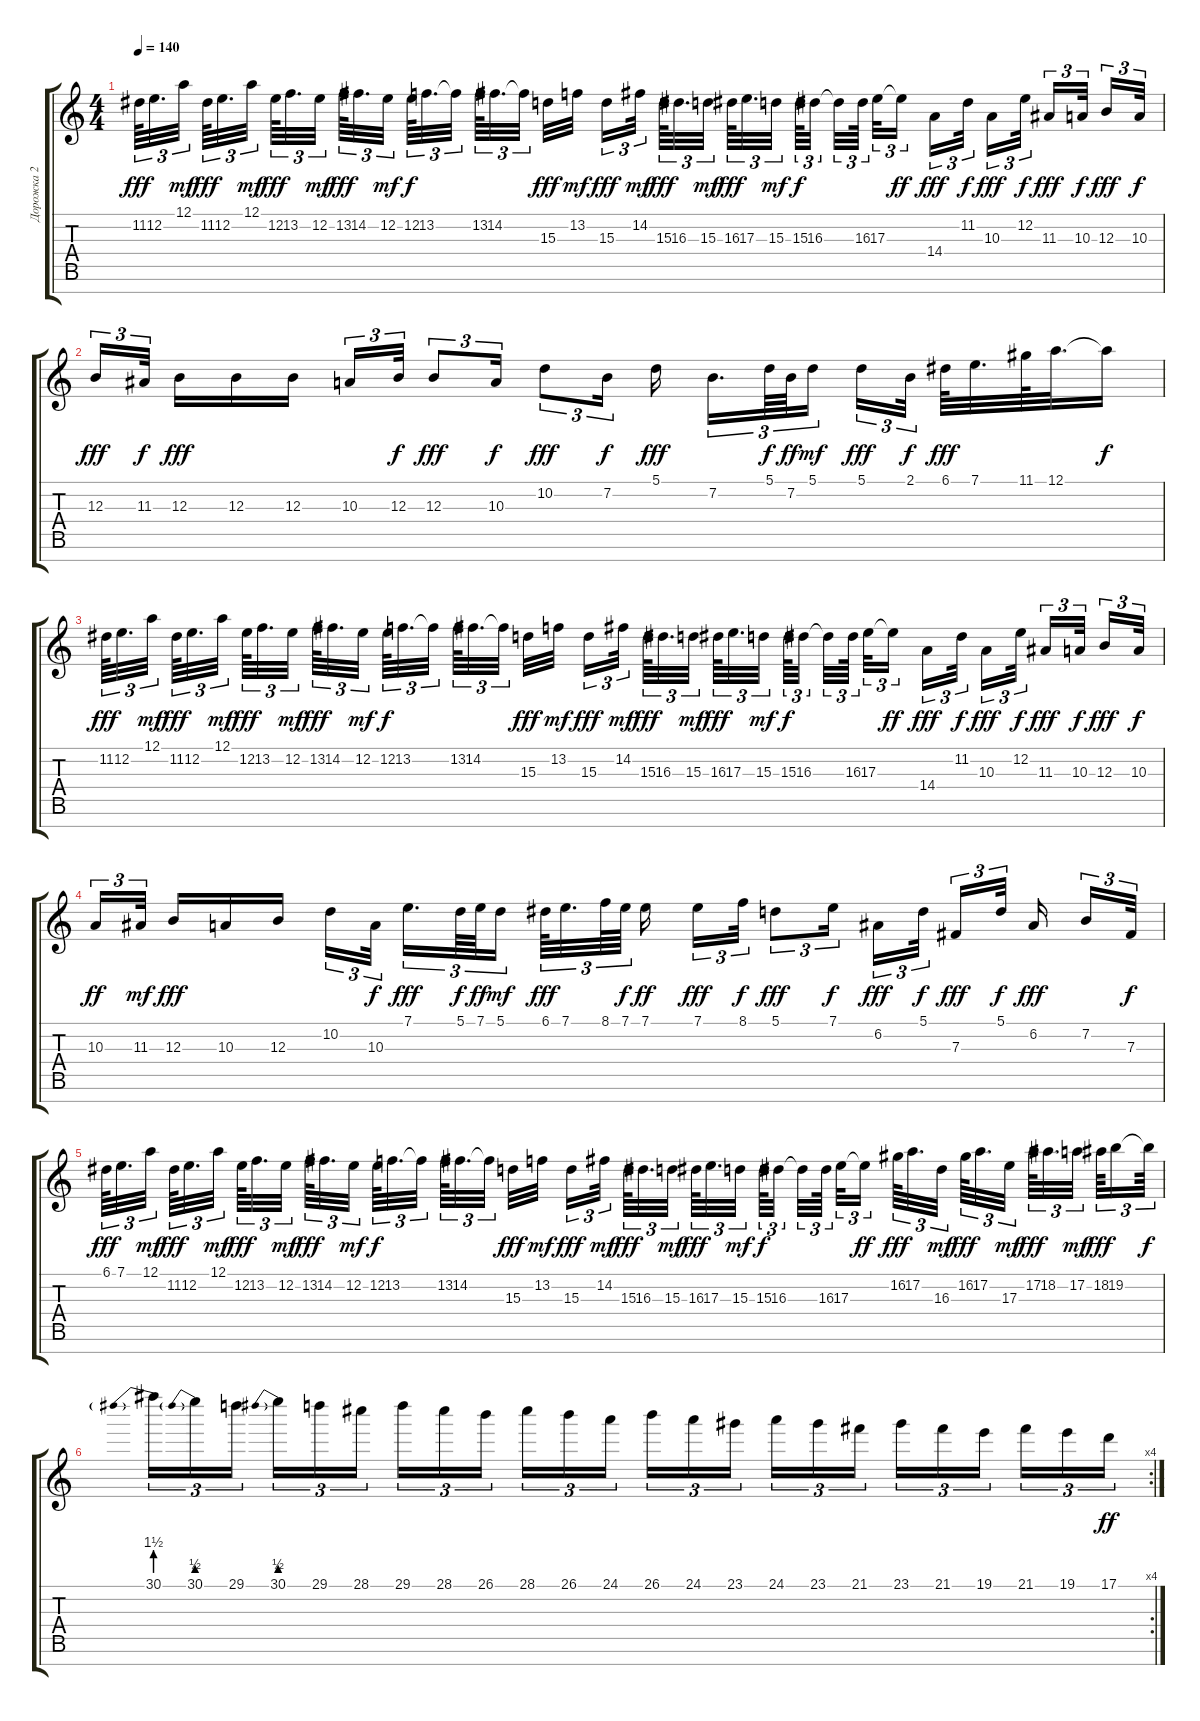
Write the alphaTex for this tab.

\track ("Дорожка 2" "Дорожка 2") {instrument lead1square}
\staff {score tabs}
\tuning (A4 E4 B3 G3 D3 A2 Eb2) {hide}
\ts (4 4)
\tempo 140
\clef g2
\ks c
11.2.64{tu (3 2) dy fff} 12.2.32{d tu (3 2)} 12.1.32{tu (3 2) dy mf} 11.2.64{tu (3 2) dy fff beam splitsecondary} 12.2.32{d tu (3 2)} 12.1.32{tu (3 2) dy mf} 12.2.64{tu (3 2) dy fff beam splitsecondary} 13.2.32{d tu (3 2)} 12.2.32{tu (3 2) dy mf} 13.2.64{tu (3 2) dy fff beam splitsecondary} 14.2.32{d tu (3 2)} 12.2.32{tu (3 2) dy mf} 12.2.64{tu (3 2) dy f beam splitsecondary} 13.2.32{d tu (3 2)} 13.2{t}.32{tu (3 2)} 13.2.64{tu (3 2) beam splitsecondary} 14.2.32{d tu (3 2)} 14.2{t}.32{tu (3 2) beam splitsecondary} 15.3.32{dy fff} 13.2.32{dy mf beam splitsecondary} 15.3.16{tu (3 2) dy fff} 14.2.32{tu (3 2) dy mf} 15.3.64{tu (3 2) dy fff} 16.3.32{d tu (3 2)} 15.3.32{tu (3 2) dy mf} 16.3.64{tu (3 2) dy fff beam splitsecondary} 17.3.32{d tu (3 2)} 15.3.32{tu (3 2) dy mf} 15.3.64{tu (3 2) dy f beam splitsecondary} 16.3.32{tu (3 2)} 16.3{t}.32{tu (3 2)} 16.3.64{tu (3 2)} 17.3.32{tu (3 2)} 17.3{t}.16{tu (3 2) dy ff} 14.4.16{tu (3 2) dy fff} 11.2.32{tu (3 2) dy f} 10.3.16{tu (3 2) dy fff} 12.2.32{tu (3 2) dy f} 11.3.16{tu (3 2) dy fff} 10.3.32{tu (3 2) dy f} 12.3.16{tu (3 2) dy fff} 10.3.32{tu (3 2) dy f} |
12.3.16{tu (3 2) dy fff} 11.3.32{tu (3 2) dy f beam splitsecondary} 12.3.16{dy fff} 12.3.16 12.3.16 10.3.16{tu (3 2)} 12.3.32{tu (3 2) dy f} 12.3.8{tu (3 2) dy fff} 10.3.16{tu (3 2) dy f} 10.2.8{tu (3 2) dy fff} 7.2.16{tu (3 2) dy f beam splitsecondary} 5.1.16{dy fff beam splitsecondary} 7.2.16{d tu (3 2)} 5.1.64{tu (3 2) dy f} 7.2.64{tu (3 2) dy ff} 5.1.16{tu (3 2) dy mf} 5.1.16{tu (3 2) dy fff} 2.1.32{tu (3 2) dy f beam splitsecondary} 6.1.64{dy fff} 7.1.32{d} 11.1.64 12.1.32{d} 12.1{t}.16{dy f} |
11.2.64{tu (3 2) dy fff} 12.2.32{d tu (3 2)} 12.1.32{tu (3 2) dy mf} 11.2.64{tu (3 2) dy fff beam splitsecondary} 12.2.32{d tu (3 2)} 12.1.32{tu (3 2) dy mf} 12.2.64{tu (3 2) dy fff beam splitsecondary} 13.2.32{d tu (3 2)} 12.2.32{tu (3 2) dy mf} 13.2.64{tu (3 2) dy fff beam splitsecondary} 14.2.32{d tu (3 2)} 12.2.32{tu (3 2) dy mf} 12.2.64{tu (3 2) dy f beam splitsecondary} 13.2.32{d tu (3 2)} 13.2{t}.32{tu (3 2)} 13.2.64{tu (3 2) beam splitsecondary} 14.2.32{d tu (3 2)} 14.2{t}.32{tu (3 2) beam splitsecondary} 15.3.32{dy fff} 13.2.32{dy mf beam splitsecondary} 15.3.16{tu (3 2) dy fff} 14.2.32{tu (3 2) dy mf} 15.3.64{tu (3 2) dy fff} 16.3.32{d tu (3 2)} 15.3.32{tu (3 2) dy mf} 16.3.64{tu (3 2) dy fff beam splitsecondary} 17.3.32{d tu (3 2)} 15.3.32{tu (3 2) dy mf} 15.3.64{tu (3 2) dy f beam splitsecondary} 16.3.32{tu (3 2)} 16.3{t}.32{tu (3 2)} 16.3.64{tu (3 2)} 17.3.32{tu (3 2)} 17.3{t}.16{tu (3 2) dy ff} 14.4.16{tu (3 2) dy fff} 11.2.32{tu (3 2) dy f} 10.3.16{tu (3 2) dy fff} 12.2.32{tu (3 2) dy f} 11.3.16{tu (3 2) dy fff} 10.3.32{tu (3 2) dy f} 12.3.16{tu (3 2) dy fff} 10.3.32{tu (3 2) dy f} |
10.3.16{tu (3 2) dy ff} 11.3.32{tu (3 2) dy mf beam splitsecondary} 12.3.16{dy fff} 10.3.16 12.3.16 10.2.16{tu (3 2)} 10.3.32{tu (3 2) dy f beam splitsecondary} 7.1.16{d tu (3 2) dy fff} 5.1.64{tu (3 2) dy f} 7.1.64{tu (3 2) dy ff} 5.1.16{tu (3 2) dy mf beam splitsecondary} 6.1.64{tu (3 2) dy fff} 7.1.32{d tu (3 2)} 8.1.64{tu (3 2)} 7.1.64{tu (3 2) dy f} 7.1.16{dy ff beam splitsecondary} 7.1.16{tu (3 2) dy fff} 8.1.32{tu (3 2) dy f} 5.1.8{tu (3 2) dy fff} 7.1.16{tu (3 2) dy f} 6.2.16{tu (3 2) dy fff} 5.1.32{tu (3 2) dy f beam splitsecondary} 7.3.16{tu (3 2) dy fff} 5.1.32{tu (3 2) dy f beam splitsecondary} 6.2.16{dy fff beam splitsecondary} 7.2.16{tu (3 2)} 7.3.32{tu (3 2) dy f} |
6.1.64{tu (3 2) dy fff} 7.1.32{d tu (3 2)} 12.1.32{tu (3 2) dy mf} 11.2.64{tu (3 2) dy fff beam splitsecondary} 12.2.32{d tu (3 2)} 12.1.32{tu (3 2) dy mf} 12.2.64{tu (3 2) dy fff beam splitsecondary} 13.2.32{d tu (3 2)} 12.2.32{tu (3 2) dy mf} 13.2.64{tu (3 2) dy fff beam splitsecondary} 14.2.32{d tu (3 2)} 12.2.32{tu (3 2) dy mf} 12.2.64{tu (3 2) dy f beam splitsecondary} 13.2.32{d tu (3 2)} 13.2{t}.32{tu (3 2)} 13.2.64{tu (3 2) beam splitsecondary} 14.2.32{d tu (3 2)} 14.2{t}.32{tu (3 2) beam splitsecondary} 15.3.32{dy fff} 13.2.32{dy mf beam splitsecondary} 15.3.16{tu (3 2) dy fff} 14.2.32{tu (3 2) dy mf} 15.3.64{tu (3 2) dy fff} 16.3.32{d tu (3 2)} 15.3.32{tu (3 2) dy mf} 16.3.64{tu (3 2) dy fff beam splitsecondary} 17.3.32{d tu (3 2)} 15.3.32{tu (3 2) dy mf} 15.3.64{tu (3 2) dy f beam splitsecondary} 16.3.32{tu (3 2)} 16.3{t}.32{tu (3 2)} 16.3.64{tu (3 2)} 17.3.32{tu (3 2)} 17.3{t}.16{tu (3 2) dy ff} 16.2.64{tu (3 2) dy fff beam splitsecondary} 17.2.32{d tu (3 2)} 16.3.32{tu (3 2) dy mf} 16.2.64{tu (3 2) dy fff beam splitsecondary} 17.2.32{d tu (3 2)} 17.3.32{tu (3 2) dy mf} 17.2.64{tu (3 2) dy fff beam splitsecondary} 18.2.32{d tu (3 2)} 17.2.32{tu (3 2) dy mf} 18.2.64{tu (3 2) dy fff beam splitsecondary} 19.2.16{tu (3 2)} 19.2{t}.64{tu (3 2) dy f} |
\rc 4
30.1{be (prebend 0 6 60 6)}.16{tu (3 2)} 30.1{be (prebend 0 2 60 2)}.16{tu (3 2)} 29.1.16{tu (3 2) beam splitsecondary} 30.1{be (prebend 0 2 60 2)}.16{tu (3 2)} 29.1.16{tu (3 2)} 28.1.16{tu (3 2)} 29.1.16{tu (3 2)} 28.1.16{tu (3 2)} 26.1.16{tu (3 2) beam splitsecondary} 28.1.16{tu (3 2)} 26.1.16{tu (3 2)} 24.1.16{tu (3 2)} 26.1.16{tu (3 2)} 24.1.16{tu (3 2)} 23.1.16{tu (3 2) beam splitsecondary} 24.1.16{tu (3 2)} 23.1.16{tu (3 2)} 21.1.16{tu (3 2)} 23.1.16{tu (3 2)} 21.1.16{tu (3 2)} 19.1.16{tu (3 2) beam splitsecondary} 21.1.16{tu (3 2)} 19.1.16{tu (3 2)} 17.1.16{tu (3 2) dy ff}
